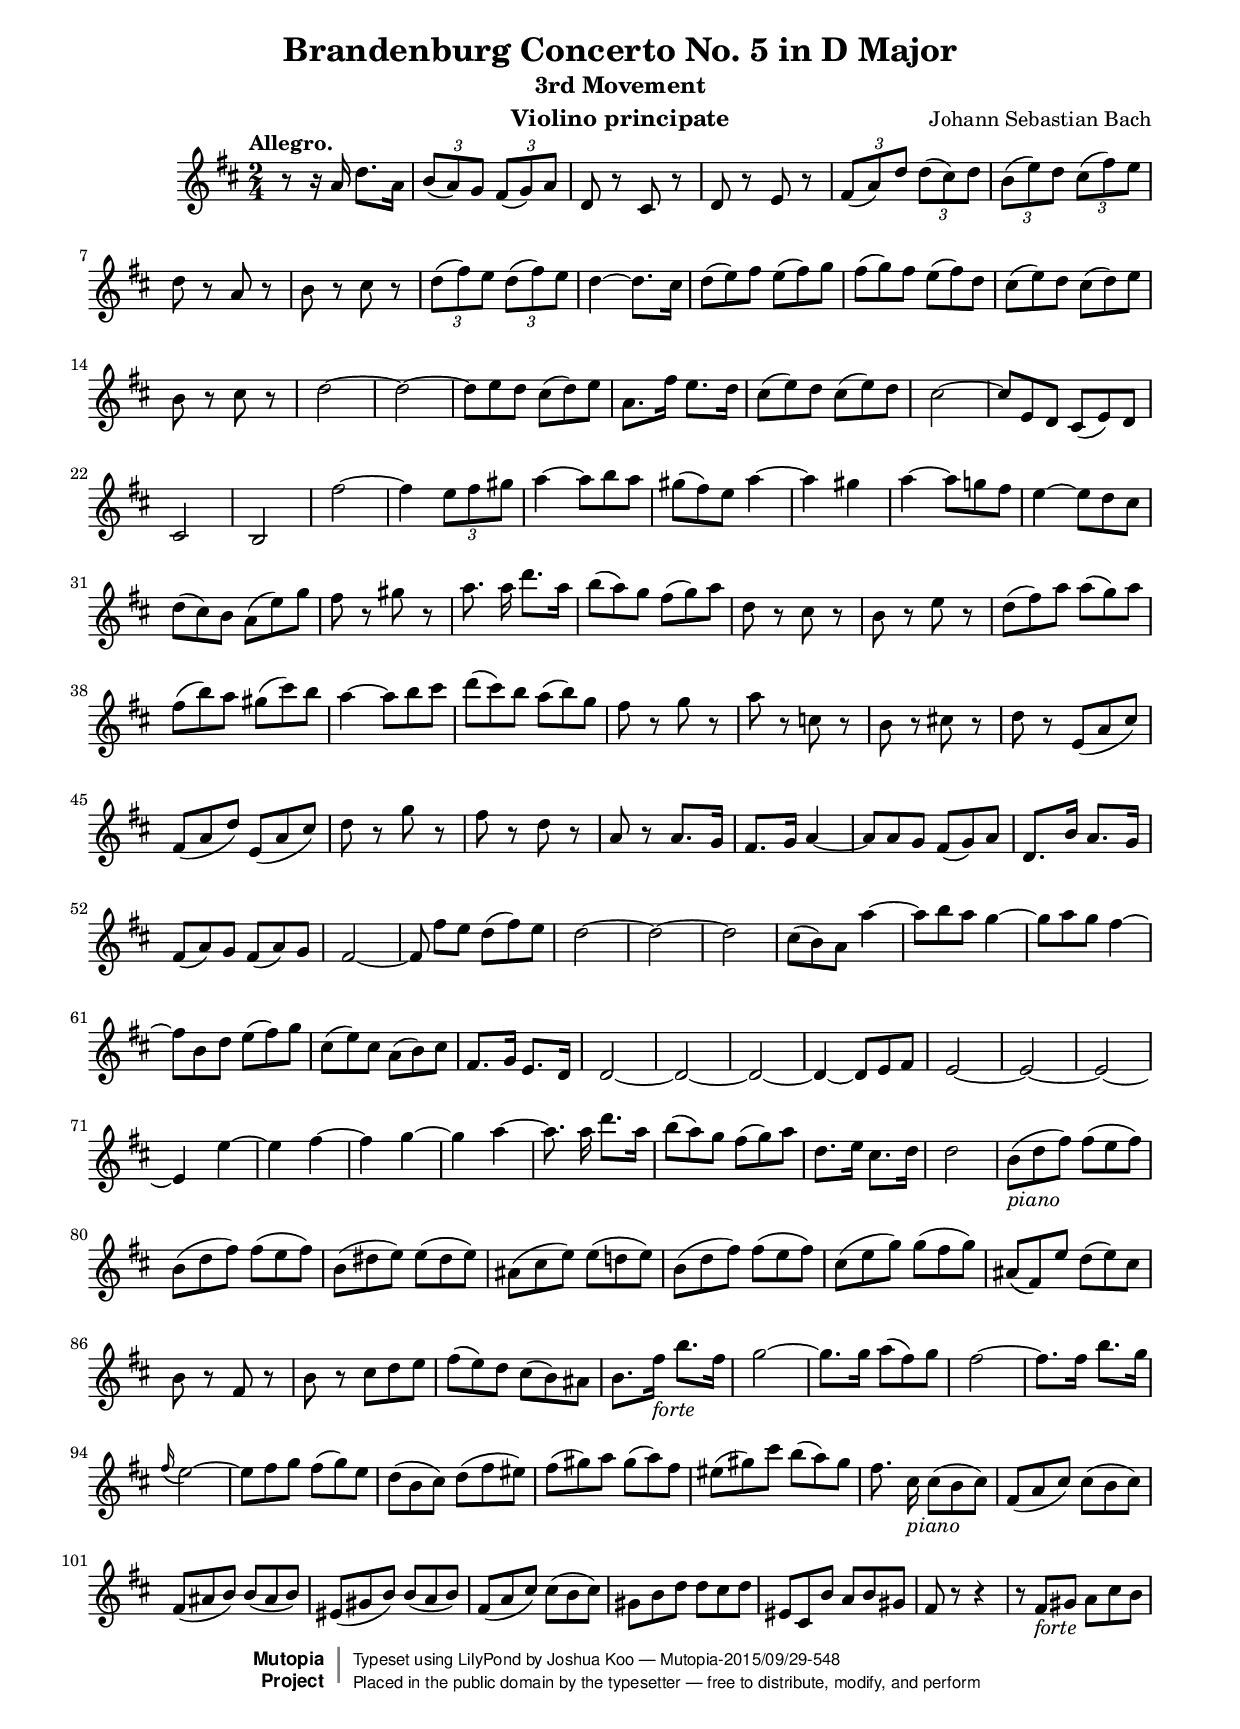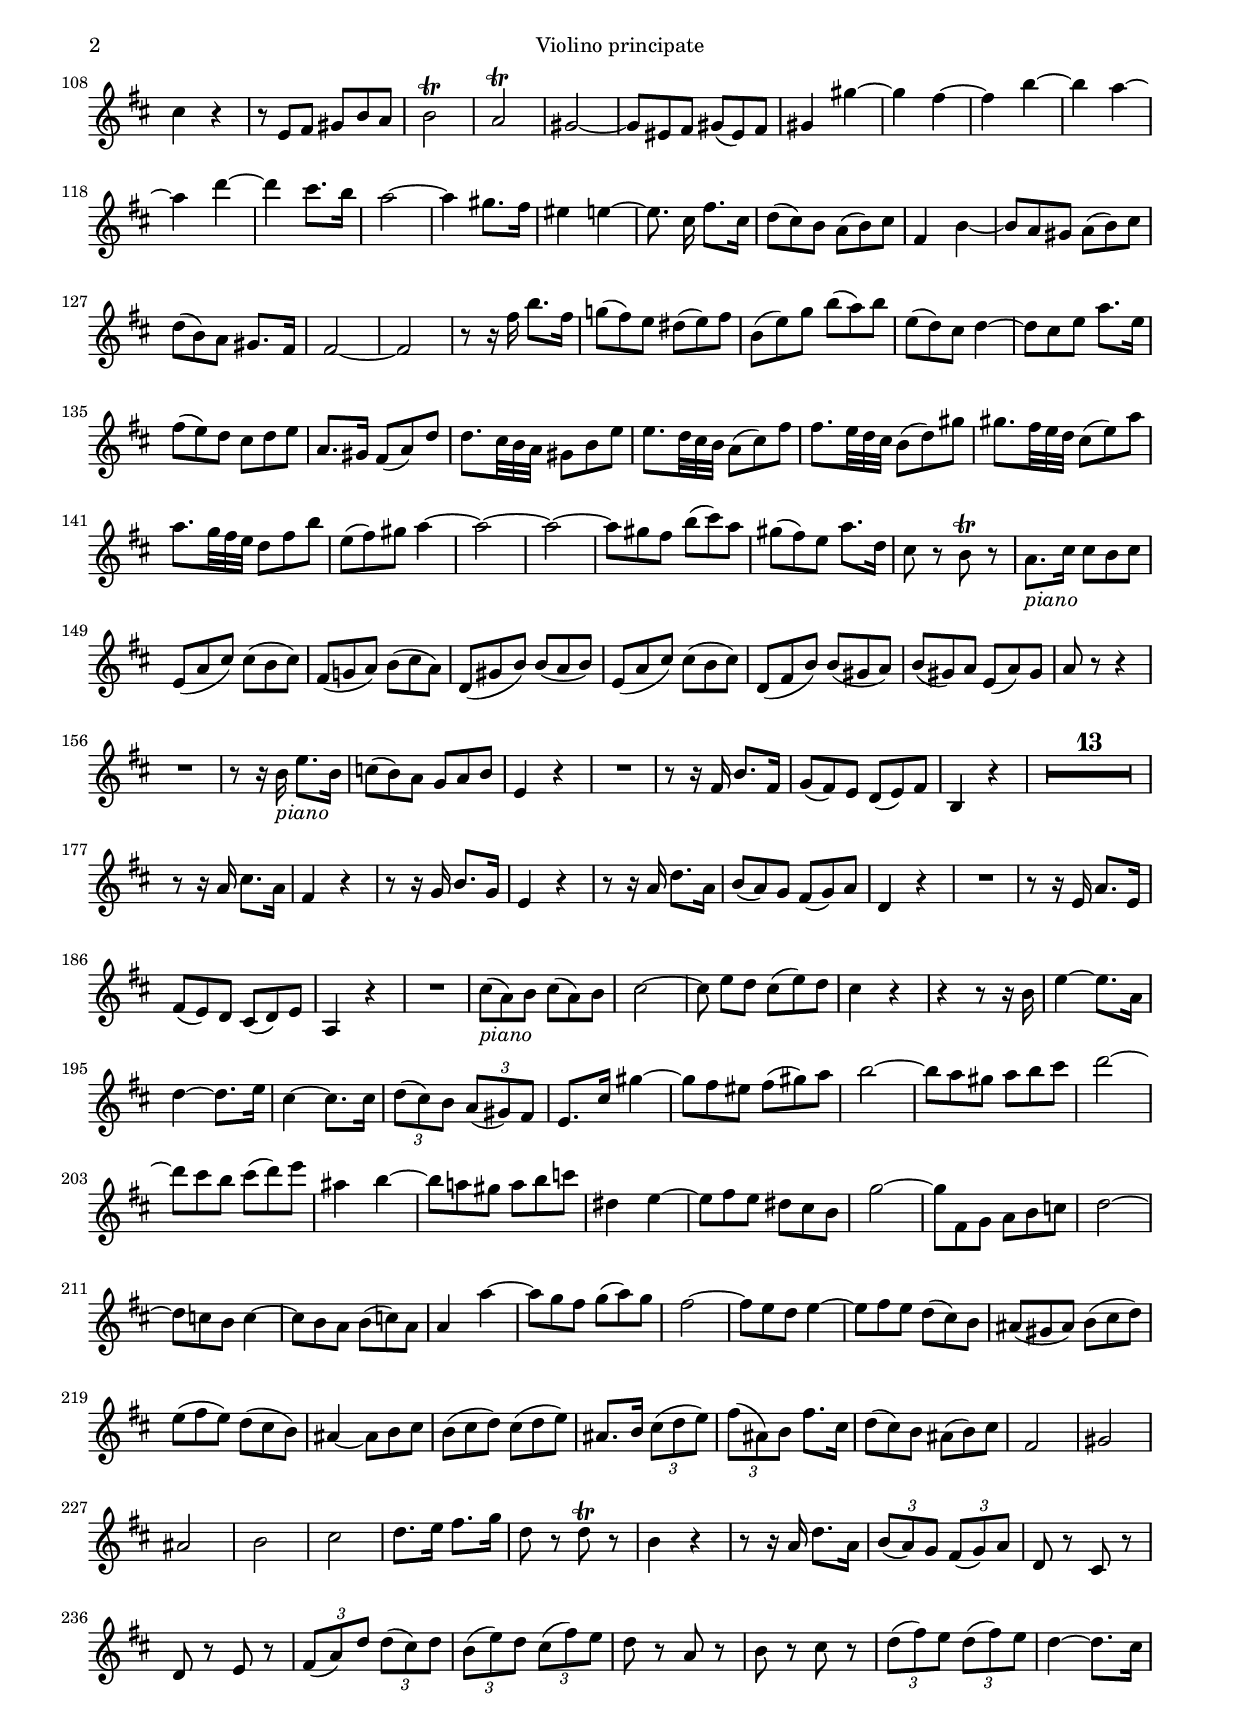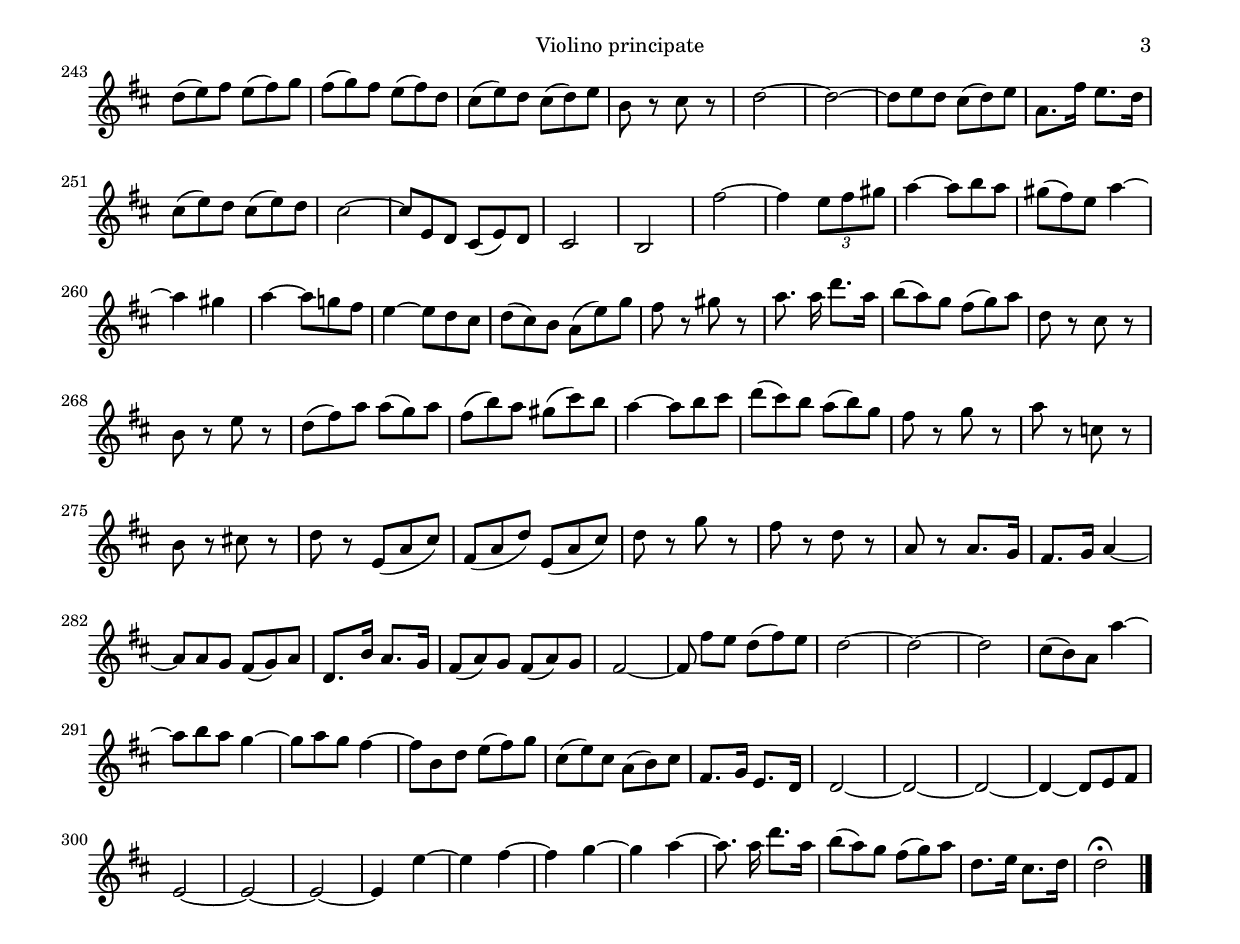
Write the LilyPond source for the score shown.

\version "2.18.2"
\version "2.18.2"
\include "header.ly"

violinP = \relative c'' {
  \tempo "Allegro."
  \clef violin
  \key d \major
  \time 2/4

  \repeat unfold 2 {
    % --Bar 1-- %
    r8 r16 a d8. a16 |
    \undo \omit TupletNumber
    \tuplet 3/2 { b8( a) g fis( g) a } |
    d,8 r cis r |
    d8 r e r |
    \tuplet 3/2 { fis8( a) d d( cis) d } |
    \tuplet 3/2 { b8( e) d cis( fis) e } |
    d8 r a r |
    b8 r cis r |

    % --Bar 9-- %
    \tuplet 3/2 { d8( fis) e d( fis) e } |
    \omit TupletNumber
    d4 ~ d8. cis16 |
    \tuplet 3/2 { d8( e) fis e( fis) g } |
    \tuplet 3/2 { fis8( g) fis e( fis) d } |
    \tuplet 3/2 { cis8( e) d cis( d) e } |
    b8 r cis r |
    d2 ~ |
    d2 ~ |

    % --Bar 17-- %
    \tuplet 3/2 { d8 e d cis( d) e } |
    a,8. fis'16 e8. d16 |
    \tuplet 3/2 { cis8( e) d cis( e) d } |
    cis2 ~ |
    \tuplet 3/2 { cis8 e, d cis( e) d } |
    cis2 |
    b2 |
    fis''2 ~ |
    fis4
    \onceShowTupletNumber
    \tuplet 3/2 { e8 fis gis } |

    % --Bar 26-- %
    a4 ~ \tuplet 3/2 { a8 b a } |
    \tuplet 3/2 { gis8( fis) e } a4 ~ |
    a4 gis |
    a4 ~ \tuplet 3/2 { a8 g! fis } |
    e4 ~ \tuplet 3/2 { e8 d cis } |
    \tuplet 3/2 { d8( cis) b a( e') g } |
    fis8 r gis r |

    % --Bar 33-- %
    a8. \noBeam a16 d8. a16 |
    \tuplet 3/2 { b8( a) g fis( g) a } |
    d,8 r cis r |
    b8 r e r |
    \tuplet 3/2 { d8( fis) a a( g) a } |
    \tuplet 3/2 { fis8( b) a gis( cis) b } |
    a4 ~ \tuplet 3/2 { a8 b cis } |
    \tuplet 3/2 { d8( cis) b a( b) g } |

    %--Bar 41--%
    fis8 r g r |
    a8 r c, r |
    b8 r cis! r |
    d8 r \tuplet 3/2 { e,( a cis) } |
    \tuplet 3/2 { fis,8( a d) e,( a cis) } |
    d8 r g r |

    %--Bar 47--%
    fis8 r d r |
    a8 r a8. g16 |
    fis8. g16 a4 ~ |
    \tuplet 3/2 { a8 a g fis( g) a } |
    d,8. b'16 a8. g16 |
    \tuplet 3/2 { fis8( a) g fis( a) g } |
    fis2 ~ |

    %--Bar 54--%
    \tuplet 3/2 { fis8 \noBeam fis' e d( fis) e } |
    d2 ~ |
    d2 ~ |
    d2 |
    \tuplet 3/2 { cis8( b) a } a'4 ~ |
    \tuplet 3/2 { a8 b a } g4 ~ |
    \tuplet 3/2 { g8 a g } fis4 ~ |

    %--Bar 61--%
    \tuplet 3/2 { fis8 b, d e( fis) g } |
    \tuplet 3/2 { cis,8( e) cis a( b) cis } |
    fis,8. g16 e8. d16 |
    d2 ~ |
    d2 ~ |
    d2 ~ |
    d4 ~ \tuplet 3/2 { d8 e fis } |

    %--Bar 68--%
    e2 ~ |
    e2 ~ |
    e2 ~ |
    e4 e' ~ |
    e4 fis ~ |
    fis4 g ~ |
    g4 a ~ |
    a8. \noBeam a16 d8. a16 |

    %--Bar 76--%
    \tuplet 3/2 { b8( a) g fis( g) a } |
    d,8. e16 cis8. d16 |


  }
  \alternative {
    {
      d2 |

      \tuplet 3/2 {
        b8(-\piano d fis) fis( e fis) |
        b,8( d fis) fis( e fis) |
        b,8( dis e) e( dis e) |
        ais,8( cis e) e( d! e) |
        b8( d fis) fis( e fis) |
        cis8( e g) g( fis g) |
      }

      %--Bar 85--%
      \tuplet 3/2 { ais,8( fis) e' d( e)cis } |
      b8 r fis r |
      b8 r \tuplet 3/2 { cis d e } |
      \tuplet 3/2 { fis8( e) d cis( b) ais } |
      b8. fis'16-\forte b8. fis16 |
      g2 ~ |
      g8. g16 \tuplet 3/2 { a8( fis) g } |
      fis2 ~ |

      %--Bar 93 --%
      fis8. fis16 b8. g16 |

      % \tuplet 3/2 { } |
      \appoggiatura fis16 e2 ~ |
      \tuplet 3/2 {
        e8 fis g fis( g) e |
        d8( b cis) d( fis eis) |
        fis8( gis) a gis( a) fis |
        eis8( gis) cis b( a) gis  |
      }
      fis8. \noBeam cis16-\piano
      \tuplet 3/2 {
        cis8( b cis) |
        fis,8( a cis) cis( b cis)  |
        fis,8( ais b) b( ais b)  |
        eis,8( gis b) b( a b)  |
        fis8( a cis) cis( b cis)  |
        gis8 b d d cis d  |
        eis,8 cis b' a b gis  |
      }
      fis8 r r4 |
      \tuplet 3/2 { r8 fis-\forte gis a cis b } |
      cis4 r |
      \tuplet 3/2 { r8 e, fis gis b a } |
      b2\trill |
      a2\trill |
      gis2 ~ |
      \tuplet 3/2 { gis8 eis fis gis( eis) fis } |
      gis4 gis' ~ |
      gis4 fis ~ |
      fis4 b ~ |
      b4 a ~ |
      a4 d ~ |
      d4 cis8. b16 |
      a2 ~ |
      a4 gis8. fis16 |
      eis4 e ~ |
      e8. \noBeam cis16 fis8. cis16 |
      \tuplet 3/2 { d8( cis) b a( b) cis } |
      fis,4 b ~ |
      \tuplet 3/2 { b8 a gis a( b) cis } |
      \tuplet 3/2 { d8( b) a } gis8. fis16 |
      fis2 ~ |
      fis2 |
      r8 r16 fis' b8. fis16 |
      \tuplet 3/2 { g!8( fis) e dis( e) fis |}
      \tuplet 3/2 { b,8( e) g b( a) b } |
      \tuplet 3/2 { e,8( d) cis } d4 ~ |
      \tuplet 3/2 { d8 cis e } a8. e16 |
      \tuplet 3/2 { fis8( e) d cis d e } |
      a,8. gis16
      \tuplet 3/2 { fis8( a) d } |
      d8. \tuplet 3/2 16 { cis32 b a } \tuplet 3/2 { gis8 b e } |
      e8. \tuplet 3/2 16 { d32 cis b } \tuplet 3/2 { a8( cis) fis } |
      fis8. \tuplet 3/2 16 { e32 d cis } \tuplet 3/2 { b8( d) gis } |
      gis8. \tuplet 3/2 16 { fis32 e d } \tuplet 3/2 { cis8( e) a } |
      a8. \tuplet 3/2 { g32 fis e } \tuplet 3/2 { d8 fis b } |
      \tuplet 3/2 { e,8( fis ) gis } a4 ~ |
      a2 ~ |
      a2 ~ |
      \tuplet 3/2 { a8 gis fis b( cis) a } |
      \tuplet 3/2 { gis8( fis) e } a8. d,16 |
      cis8 r b\trill r |
      a8.-\piano cis16
      \tuplet 3/2 {
        cis8 b cis  |
        e,8( a cis) cis( b cis)  |
        fis,8( g! a) b( cis a)  |
        d,8( gis b) b( a b)  |
        e,8( a cis) cis( b cis)  |
        d,8( fis b) b( gis a)  |
        b8( gis ) a e( a) gis  |
      }
      a8 r r4 |
      R2 |
      r8 r16 b-\piano e8. b16 |
      \tuplet 3/2 { c8( b) a g a b } |
      e,4 r |
      R2 |
      r8 r16 fis b8. fis16 |
      \tuplet 3/2 { g8( fis) e d( e) fis } |
      b,4 r |
      R2*13 |
      r8 r16 a' cis8. a16 |
      fis4 r |
      r8 r16 g b8. g16 |
      e4 r |
      r8 r16 a d8. a16 |
      \tuplet 3/2 { b8( a) g fis( g) a } |
      d,4 r |
      R2 |
      r8 r16 e a8. e16 |
      \tuplet 3/2 { fis8( e) d cis( d) e } |
      a,4 r |
      R2 |
      \tuplet 3/2 { cis'8-\piano( a) b cis( a) b } |
      cis2 ~ |
      \tuplet 3/2 { cis8 \noBeam e d cis( e) d } |
      cis4 r |
      r4 r8 r16 b |
      e4 ~ e8. a,16 |
      d4 ~ d8. e16 |
      cis4 ~ cis8. cis16 |
      \tuplet 3/2 { \onceShowTupletNumber d8( cis) b \onceShowTupletNumber a( gis) fis } |
      e8. cis'16 gis'4 ~ |
      \tuplet 3/2 { gis8 fis eis fis( gis) a } |
      b2 ~ |
      \tuplet 3/2 { b8 a gis a b cis } |
      d2 ~ |
      \tuplet 3/2 { d8 cis b cis( d) e } |
      ais,4 b ~ |
      \tuplet 3/2 { b8 a! gis a b c } |
      dis,4 e ~ |
      \tuplet 3/2 { e8 fis e dis cis b } |
      g'2 ~ |
      \tuplet 3/2 { g8 fis, g a b c } |
      d2 ~ |
      \tuplet 3/2 { d8 c b } c4 ~ |
      \tuplet 3/2 { c8 b a b( c) a } |
      a4 a' ~ |
      \tuplet 3/2 { a8 g fis g( a) g } |
      fis2 ~ |
      \tuplet 3/2 { fis8 e d } e4 ~ |
      \tuplet 3/2 { e8 fis e d( cis) b } |
      \tuplet 3/2 { ais8( gis ais) b( cis d) } |
      \tuplet 3/2 { e8( fis e) d( cis b) } |
      ais4 ~
      \tuplet 3/2 { ais8 b cis } |
      \tuplet 3/2 { b8( cis d) cis( d e) } |
      ais,8. b16
      \onceShowTupletNumber \tuplet 3/2 { cis8( d e) } |
      \onceShowTupletNumber \tuplet 3/2 { fis8( ais,) b } fis'8. cis16 |
      \tuplet 3/2 { d8( cis) b ais( b) cis } |
      fis,2 |
      gis2 |
      ais2 |
      b2 |
      cis2 |
      d8. e16 fis8. g16 |
      d8 r d\trill r |
      b4 r |
    }
    {
      d2\fermata \bar "|."
    }
  }
}


\header {
  instrument = "Violino principate"
}

\score {
  \violinP
  \midi {}
  \layout {}
}
